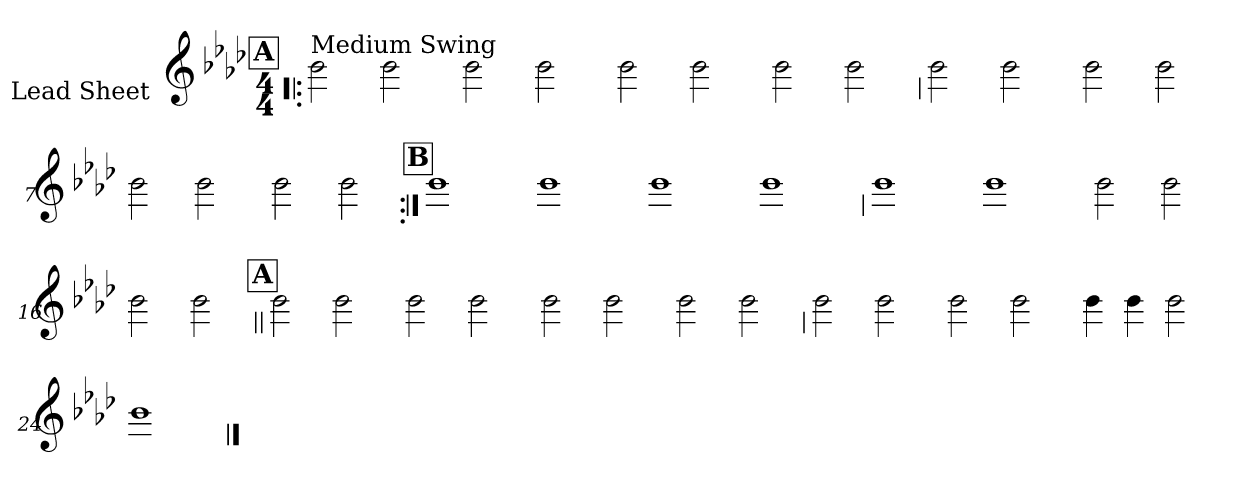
**kern
*part1
*staff1
*I"Lead Sheet
*stria0
*clefG2
*k[b-e-a-d-]
*A-:
*M4/4
!!LO:REH:place=s1:a:t=A
=1!|:
!LO:TX:a:t=Medium Swing
2b-
2b-
=2-
2b-
2b-
=3-
2b-
2b-
=4-
2b-
2b-
!!LO:LB:g=z
=5
2b-
2b-
=6-
2b-
2b-
=7-
2b-
2b-
=8-
2b-
2b-
!!LO:LB:g=z
!!LO:REH:place=s1:a:t=B
=9:|!
1b-
=10-
1b-
=11-
1b-
=12-
1b-
!!LO:LB:g=z
=13
1b-
=14-
1b-
=15-
2b-
2b-
=16-
2b-
2b-
!!LO:LB:g=z
!!LO:REH:place=s1:a:t=A
=17||
2b-
2b-
=18-
2b-
2b-
=19-
2b-
2b-
=20-
2b-
2b-
!!LO:LB:g=z
=21
2b-
2b-
=22-
2b-
2b-
=23-
4b-
4b-
2b-
=24-
1b-
==
*-
